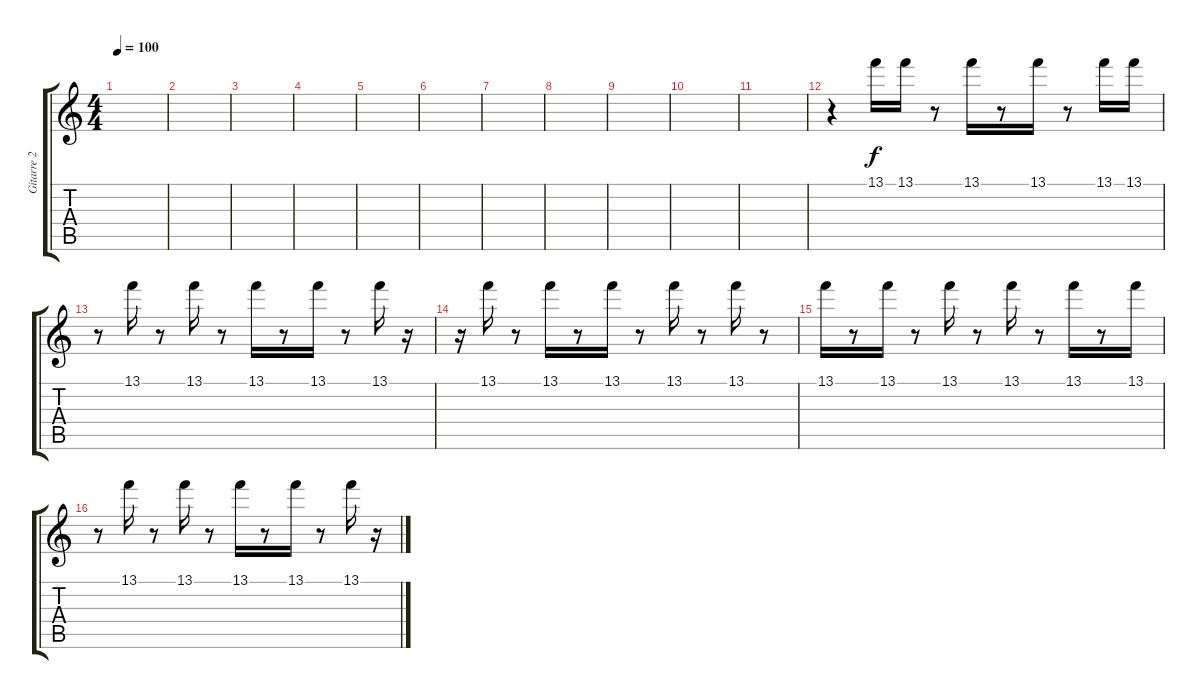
\track ("Gitarre 2" "Gitarre 2") {instrument overdrivenguitar}
\staff {score tabs}
\tuning (E4 B3 G3 D3 A2 E2) {hide}
\ts (4 4)
\tempo 100
\clef g2
\ks c
|
|
|
|
|
|
|
|
|
|
|
r.4 13.1.16 13.1.16 r.8 13.1.16 r.8 13.1.16 r.8 13.1.16 13.1.16 |
r.8 13.1.16 r.8 13.1.16 r.8 13.1.16 r.8 13.1.16 r.8 13.1.16 r.16 |
r.16 13.1.16 r.8 13.1.16 r.8 13.1.16 r.8 13.1.16 r.8 13.1.16 r.8 |
13.1.16 r.8 13.1.16 r.8 13.1.16 r.8 13.1.16 r.8 13.1.16 r.8 13.1.16 |
r.8 13.1.16 r.8 13.1.16 r.8 13.1.16 r.8 13.1.16 r.8 13.1.16 r.16
